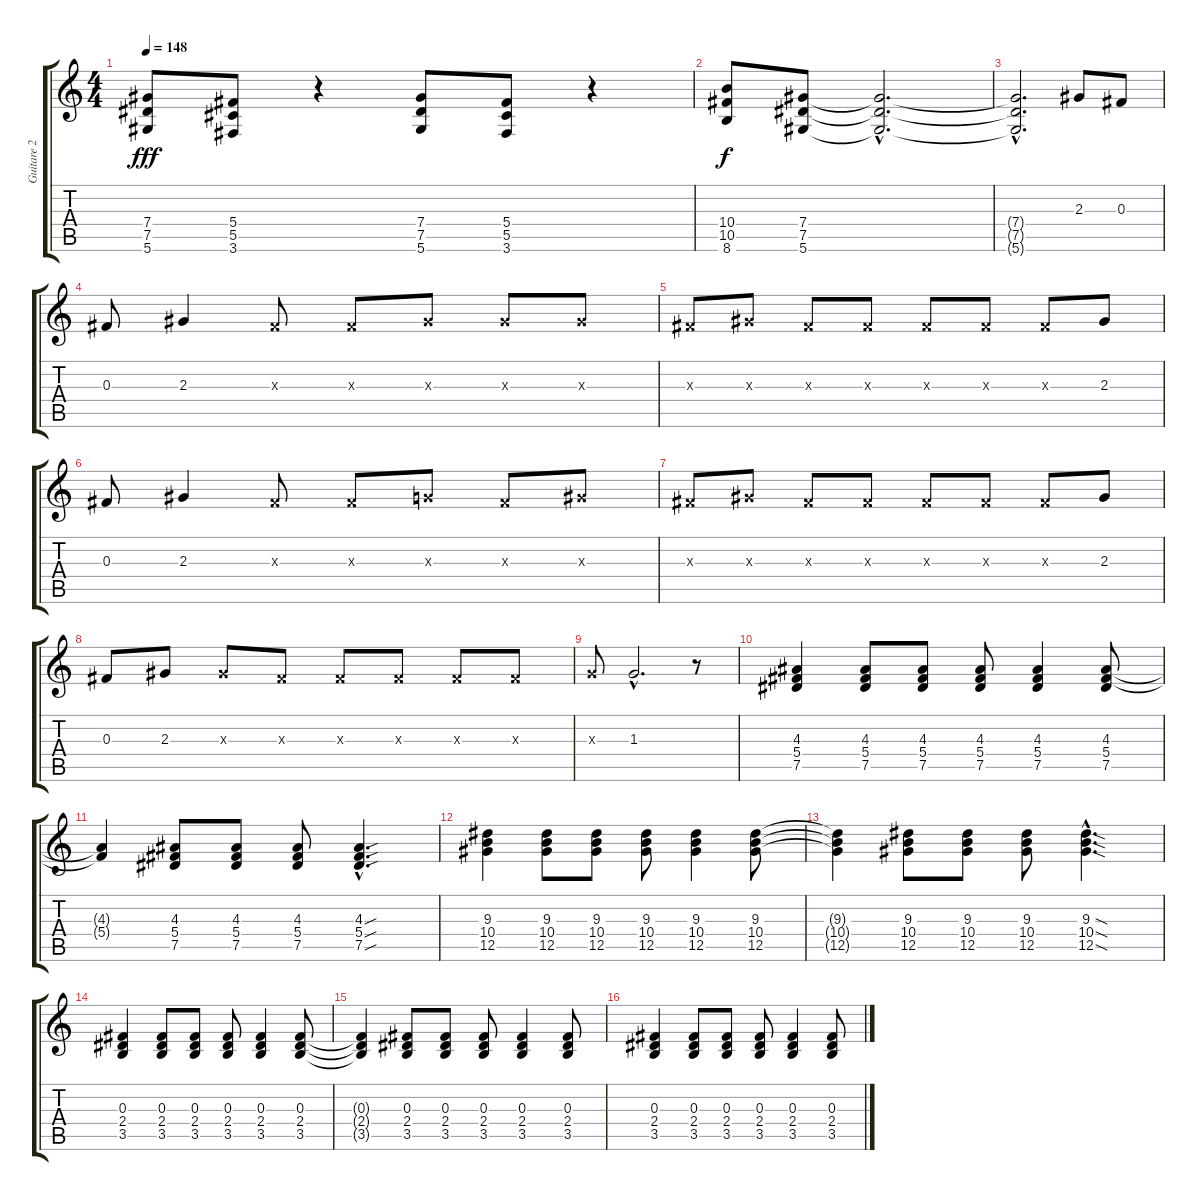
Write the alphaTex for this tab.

\track ("Guitare 2" "Guitare 2") {instrument electricguitarmuted}
\staff {score tabs}
\tuning (Eb4 Bb3 Gb3 Db3 Ab2 Eb2) {hide}
\ts (4 4)
\tempo 148
\clef g2
\ks c
(7.4 7.5 5.6).8{dy fff} (5.4 5.5 3.6).8 r.4 (7.4 7.5 5.6).8 (5.4 5.5 3.6).8 r.4 |
(10.4 10.5 8.6).8{dy f volume 14} (7.4 7.5 5.6).8 (7.4{hac t} 7.5{hac t} 5.6{hac t}).2{d} |
(7.4{hac t} 7.5{hac t} 5.6{hac t}).2{d} 2.3.8 0.3.8 |
0.3.8 2.3.4 0.3{x}.8 0.3{x}.8 2.3{x}.8 2.3{x}.8 2.3{x}.8 |
0.3{x}.8 2.3{x}.8 0.3{x}.8 0.3{x}.8 0.3{x}.8 0.3{x}.8 0.3{x}.8 2.3.8 |
0.3.8 2.3.4 0.3{x}.8 0.3{x}.8 1.3{x}.8 0.3{x}.8 2.3{x}.8 |
0.3{x}.8 2.3{x}.8 0.3{x}.8 0.3{x}.8 0.3{x}.8 0.3{x}.8 0.3{x}.8 2.3.8 |
0.3.8 2.3.8 2.3{x}.8 0.3{x}.8 0.3{x}.8 0.3{x}.8 0.3{x}.8 0.3{x}.8 |
1.3{x}.8 1.3{hac}.2{d} r.8 |
(4.3 5.4 7.5).4{volume 7 instrument electricguitarclean} (4.3 5.4 7.5).8 (4.3 5.4 7.5).8 (4.3 5.4 7.5).8 (4.3 5.4 7.5).4 (4.3 5.4 7.5).8 |
(4.3{t} 5.4{t}).4 (4.3 5.4 7.5).8 (4.3 5.4 7.5).8 (4.3 5.4 7.5).8 (4.3{sou hac} 5.4{sou hac} 7.5{sou hac}).4{d} |
(9.3 10.4 12.5).4 (9.3 10.4 12.5).8 (9.3 10.4 12.5).8 (9.3 10.4 12.5).8 (9.3 10.4 12.5).4 (9.3 10.4 12.5).8 |
(9.3{t} 10.4{t} 12.5{t}).4 (9.3 10.4 12.5).8 (9.3 10.4 12.5).8 (9.3 10.4 12.5).8 (9.3{sod hac} 10.4{sod hac} 12.5{sod hac}).4{d} |
(0.3 2.4 3.5).4 (0.3 2.4 3.5).8 (0.3 2.4 3.5).8 (0.3 2.4 3.5).8 (0.3 2.4 3.5).4 (0.3 2.4 3.5).8 |
(0.3{t} 2.4{t} 3.5{t}).4 (0.3 2.4 3.5).8 (0.3 2.4 3.5).8 (0.3 2.4 3.5).8 (0.3 2.4 3.5).4 (0.3 2.4 3.5).8 |
(0.3 2.4 3.5).4 (0.3 2.4 3.5).8 (0.3 2.4 3.5).8 (0.3 2.4 3.5).8 (0.3 2.4 3.5).4 (0.3 2.4 3.5).8
